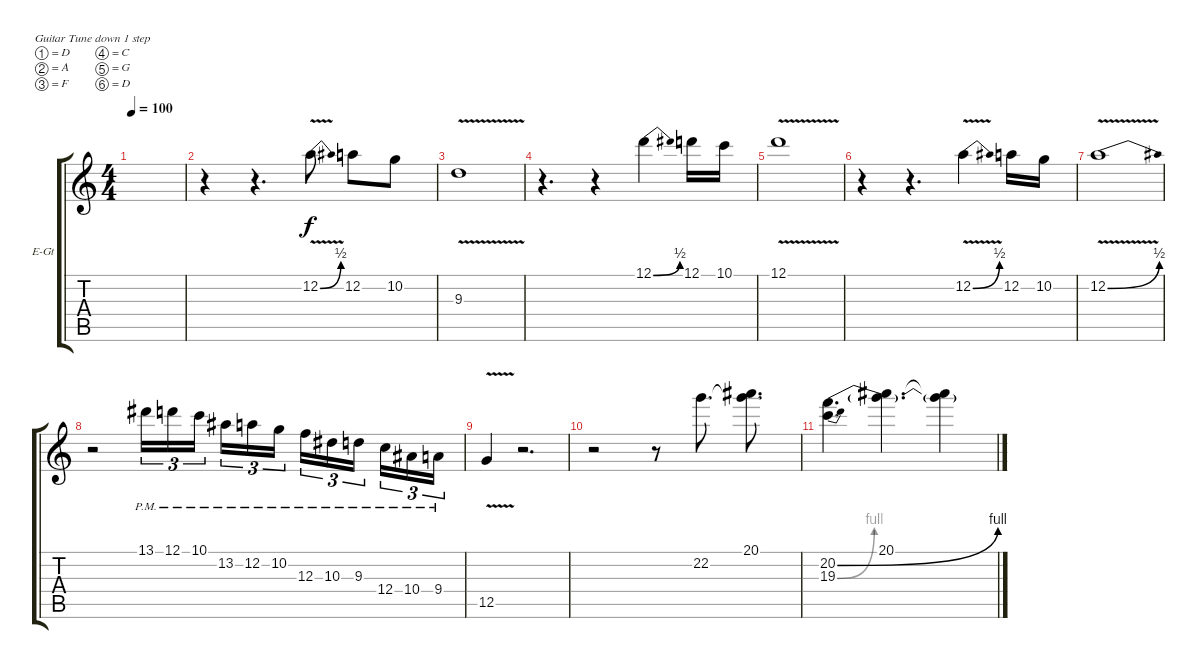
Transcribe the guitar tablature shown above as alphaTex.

\defaultSystemsLayout 4
\bracketExtendMode groupsimilarinstruments
\firstSystemTrackNameOrientation horizontal
\otherSystemsTrackNameOrientation horizontal
\track ("Solo Guitar " "E-Gt") {instrument overdrivenguitar}
\staff {score tabs}
\tuning (D4 A3 F3 C3 G2 D2)
\ts (4 4)
\tempo 100
\clef g2
\ks c
|
r.4 r.4{d} 12.2{be (bend 0 0 21.599999999999998 2) v}.8 12.2.8 10.2.8 |
9.3{v}.1 |
r.4{d} r.4 12.1{be (bend 0 0 16.2 2)}.4 12.1.16 10.1.16 |
12.1{v}.1 |
r.4 r.4{d} 12.2{be (bend 0 0 21.599999999999998 2) v}.4 12.2.16 10.2.16 |
12.2{be (bend 0 0 4.2 2) v}.1 |
r.2 13.1{pm}.16{tu (3 2)} 12.1{pm}.16{tu (3 2)} 10.1{pm}.16{tu (3 2)} 13.2{pm}.16{tu (3 2)} 12.2{pm}.16{tu (3 2)} 10.2{pm}.16{tu (3 2)} 12.3{pm}.16{tu (3 2)} 10.3{pm}.16{tu (3 2)} 9.3{pm}.16{tu (3 2)} 12.4{pm}.16{tu (3 2)} 10.4{pm}.16{tu (3 2)} 9.4{pm}.16{tu (3 2)} |
12.5{v}.4 r.2{d} |
r.2 r.8 22.2.8{d} (20.1 22.2{t}).8{d} |
(20.2{be (bend 0 0 15 4)} 19.3{be (bend 0 0 15 4)}).4{d} (20.1 20.2{t}).4{d} (20.2{t} 20.1{t}).4
